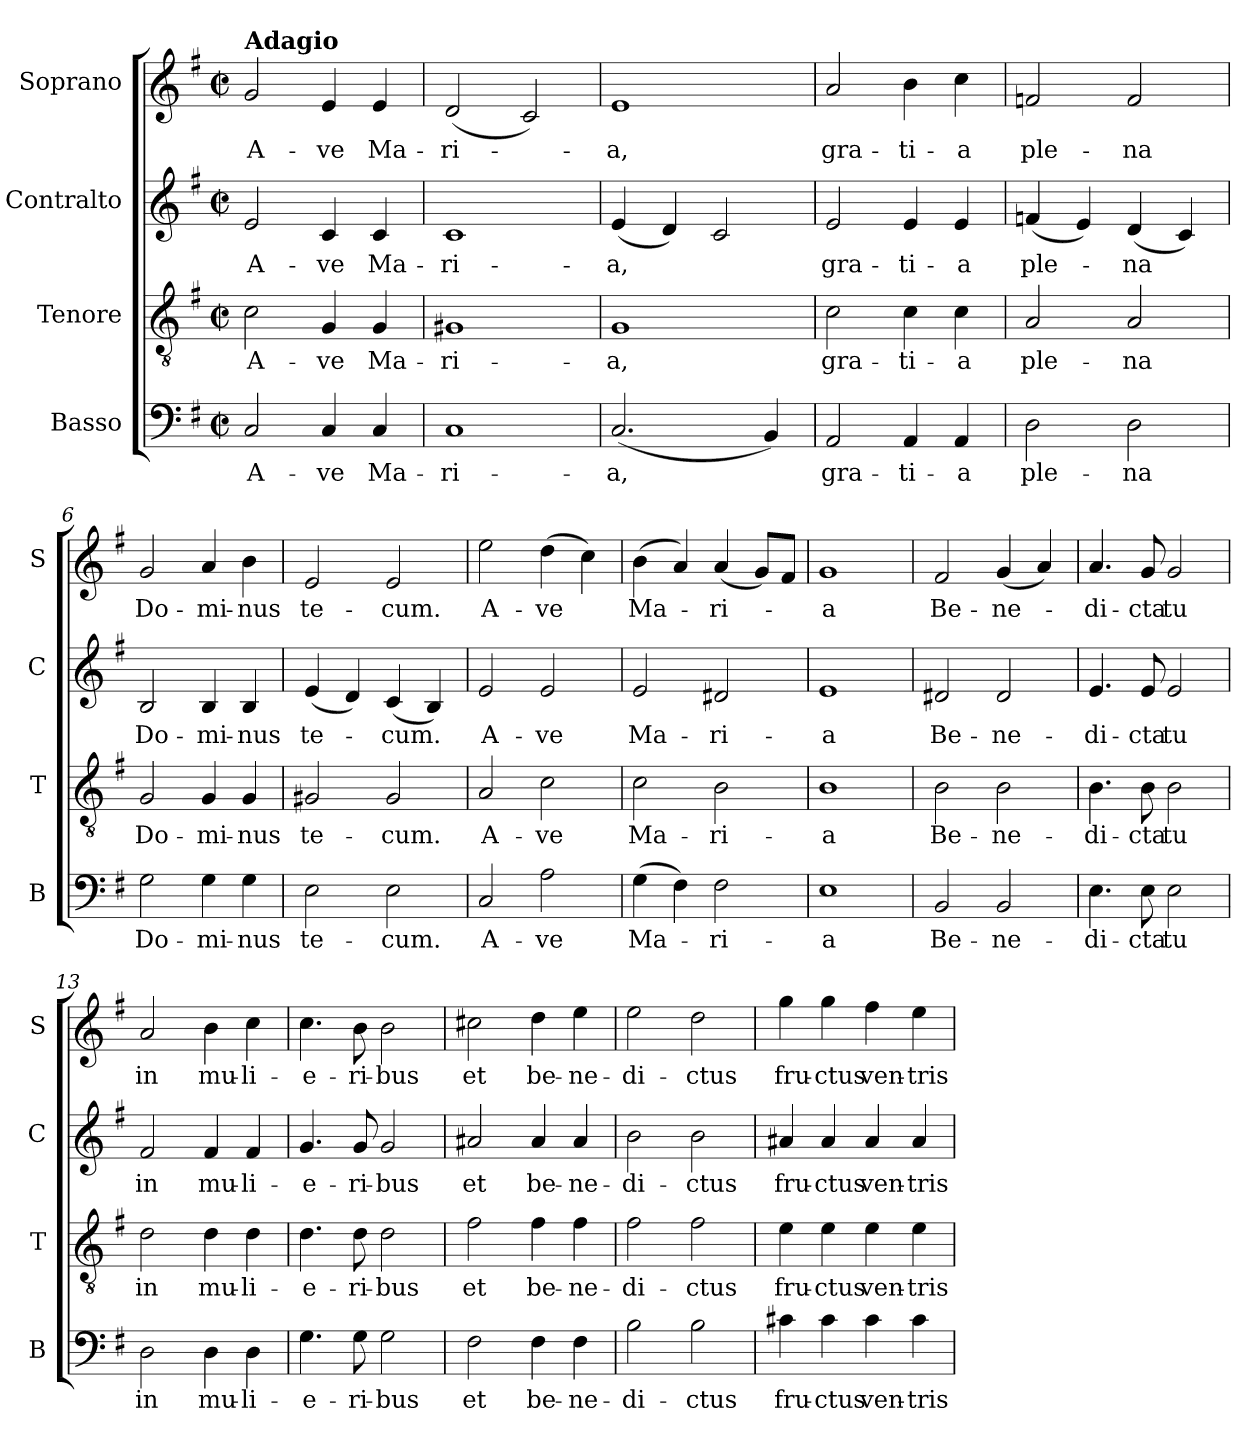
**kern	**text	**kern	**text	**kern	**text	**kern	**text
*part4	*part4	*part3	*part3	*part2	*part2	*part1	*part1
*staff4	*staff4	*staff3	*staff3	*staff2	*staff2	*staff1	*staff1
*I"Basso	*	*I"Tenore	*	*I"Contralto	*	*I"Soprano	*
*I'B	*	*I'T	*	*I'C	*	*I'S	*
*clefF4	*	*clefGv2	*	*clefG2	*	*clefG2	*
*k[f#]	*	*k[f#]	*	*k[f#]	*	*k[f#]	*
*e:	*	*e:	*	*e:	*	*e:	*
*M2/2	*	*M2/2	*	*M2/2	*	*M2/2	*
*met(c|)	*	*met(c|)	*	*met(c|)	*	*met(c|)	*
=1	=1	=1	=1	=1	=1	=1	=1
!	!	!	!	!	!	!LO:TX:a:B:t=Adagio	!
2C/	A-	2c\	A-	2e/	A-	2g/	A-
4C/	-ve	4G/	-ve	4c/	-ve	4e/	-ve
4C/	Ma-	4G/	Ma-	4c/	Ma-	4e/	Ma-
=2	=2	=2	=2	=2	=2	=2	=2
1C	-ri-	1G#X	-ri-	1c	-ri-	(2d/	-ri-
.	.	.	.	.	.	2c/)	.
=3	=3	=3	=3	=3	=3	=3	=3
(2.C/	-a,	1G	-a,	(4e/	-a,	1e	-a,
.	.	.	.	4d/)	.	.	.
.	.	.	.	2c/	.	.	.
4BB/)	.	.	.	.	.	.	.
=4	=4	=4	=4	=4	=4	=4	=4
2AA/	gra-	2c\	gra-	2e/	gra-	2a/	gra-
4AA/	-ti-	4c\	-ti-	4e/	-ti-	4b\	-ti-
4AA/	-a	4c\	-a	4e/	-a	4cc\	-a
!!LO:LB:g=z
=5	=5	=5	=5	=5	=5	=5	=5
2D\	ple-	2A/	ple-	(4fn/	ple-	2fn/	ple-
.	.	.	.	4e/)	.	.	.
2D\	-na	2A/	-na	(4d/	-na	2f/	-na
.	.	.	.	4c/)	.	.	.
=6	=6	=6	=6	=6	=6	=6	=6
2G\	Do-	2G/	Do-	2B/	Do-	2g/	Do-
4G\	-mi-	4G/	-mi-	4B/	-mi-	4a/	-mi-
4G\	-nus	4G/	-nus	4B/	-nus	4b\	-nus
=7	=7	=7	=7	=7	=7	=7	=7
2E\	te-	2G#X/	te-	(4e/	te-	2e/	te-
.	.	.	.	4d/)	.	.	.
2E\	-cum.	2G#/	-cum.	(4c/	-cum.	2e/	-cum.
.	.	.	.	4B/)	.	.	.
=8	=8	=8	=8	=8	=8	=8	=8
2C/	A-	2A/	A-	2e/	A-	2ee\	A-
2A\	-ve	2c\	-ve	2e/	-ve	(4dd\	-ve
.	.	.	.	.	.	4cc\)	.
!!LO:LB:g=z
=9	=9	=9	=9	=9	=9	=9	=9
(4G\	Ma-	2c\	Ma-	2e/	Ma-	(4b\	Ma-
4F#\)	.	.	.	.	.	4a/)	.
2F#\	-ri-	2B\	-ri-	2d#X/	-ri-	(4a/	-ri-
.	.	.	.	.	.	8g/L)	.
.	.	.	.	.	.	8f#/J	.
=10	=10	=10	=10	=10	=10	=10	=10
1E	-a	1B	-a	1e	-a	1g	-a
=11	=11	=11	=11	=11	=11	=11	=11
2BB/	Be-	2B\	Be-	2d#X/	Be-	2f#/	Be-
2BB/	-ne-	2B\	-ne-	2d#/	-ne-	(4g/	-ne-
.	.	.	.	.	.	4a/)	.
=12	=12	=12	=12	=12	=12	=12	=12
4.E\	-di-	4.B\	-di-	4.e/	-di-	4.a/	-di-
8E\	-cta	8B\	-cta	8e/	-cta	8g/	-cta
2E\	tu	2B\	tu	2e/	tu	2g/	tu
!!LO:PB:g=z
=13	=13	=13	=13	=13	=13	=13	=13
2D\	in	2d\	in	2f#/	in	2a/	in
4D\	mu-	4d\	mu-	4f#/	mu-	4b\	mu-
4D\	-li-	4d\	-li-	4f#/	-li-	4cc\	-li-
=14	=14	=14	=14	=14	=14	=14	=14
4.G\	-e-	4.d\	-e-	4.g/	-e-	4.cc\	-e-
8G\	-ri-	8d\	-ri-	8g/	-ri-	8b\	-ri-
2G\	-bus	2d\	-bus	2g/	-bus	2b\	-bus
=15	=15	=15	=15	=15	=15	=15	=15
2F#\	et	2f#\	et	2a#X/	et	2cc#X\	et
4F#\	be-	4f#\	be-	4a#/	be-	4dd\	be-
4F#\	-ne-	4f#\	-ne-	4a#/	-ne-	4ee\	-ne-
=16	=16	=16	=16	=16	=16	=16	=16
2B\	-di-	2f#\	-di-	2b\	-di-	2ee\	-di-
2B\	-ctus	2f#\	-ctus	2b\	-ctus	2dd\	-ctus
!!LO:LB:g=z
=17	=17	=17	=17	=17	=17	=17	=17
4c#X\	fru-	4e\	fru-	4a#X/	fru-	4gg\	fru-
4c#\	-ctus	4e\	-ctus	4a#/	-ctus	4gg\	-ctus
4c#\	ven-	4e\	ven-	4a#/	ven-	4ff#\	ven-
4c#\	-tris	4e\	-tris	4a#/	-tris	4ee\	-tris
=	=	=	=	=	=	=	=
*-	*-	*-	*-	*-	*-	*-	*-
